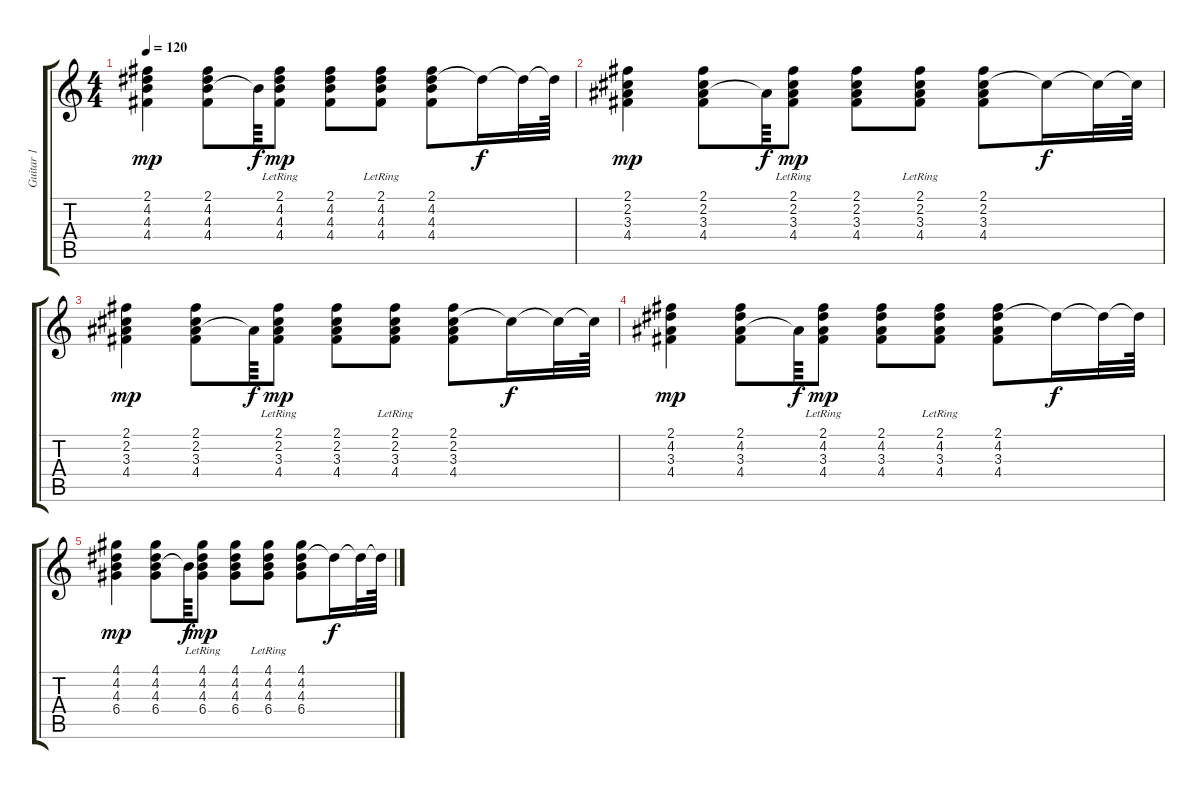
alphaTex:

\track ("Guitar 1" "Guitar 1") {instrument acousticguitarsteel}
\staff {score tabs}
\tuning (E4 B3 G3 D3 A2 E2) {hide}
\ts (4 4)
\tempo 120
\clef g2
\ks c
(2.1 4.2 4.3 4.4).4{dy mp} (2.1 4.2 4.3 4.4).8 4.3{t}.64{dy f} (2.1{lr} 4.2 4.3 4.4).8{dy mp} (2.1 4.2 4.3 4.4).8 (2.1{lr} 4.2 4.3 4.4).8 (2.1 4.2 4.3 4.4).8 4.2{t}.16{dy f} 4.2{t}.32 4.2{t}.64 |
(2.1 2.2 3.3 4.4).4{dy mp} (2.1 2.2 3.3 4.4).8 3.3{t}.64{dy f} (2.1{lr} 2.2 3.3 4.4).8{dy mp} (2.1 2.2 3.3 4.4).8 (2.1{lr} 2.2 3.3 4.4).8 (2.1 2.2 3.3 4.4).8 2.2{t}.16{dy f} 2.2{t}.32 2.2{t}.64 |
(2.1 2.2 3.3 4.4).4{dy mp} (2.1 2.2 3.3 4.4).8 3.3{t}.64{dy f} (2.1{lr} 2.2 3.3 4.4).8{dy mp} (2.1 2.2 3.3 4.4).8 (2.1{lr} 2.2 3.3 4.4).8 (2.1 2.2 3.3 4.4).8 2.2{t}.16{dy f} 2.2{t}.32 2.2{t}.64 |
(2.1 4.2 3.3 4.4).4{dy mp} (2.1 4.2 3.3 4.4).8 3.3{t}.64{dy f} (2.1{lr} 4.2 3.3 4.4).8{dy mp} (2.1 4.2 3.3 4.4).8 (2.1{lr} 4.2 3.3 4.4).8 (2.1 4.2 3.3 4.4).8 4.2{t}.16{dy f} 4.2{t}.32 4.2{t}.64 |
(4.1 4.2 4.3 6.4).4{dy mp} (4.1 4.2 4.3 6.4).8 4.3{t}.64{dy f} (4.1{lr} 4.2 4.3 6.4).8{dy mp} (4.1 4.2 4.3 6.4).8 (4.1{lr} 4.2 4.3 6.4).8 (4.1 4.2 4.3 6.4).8 4.2{t}.16{dy f} 4.2{t}.32 4.2{t}.64
